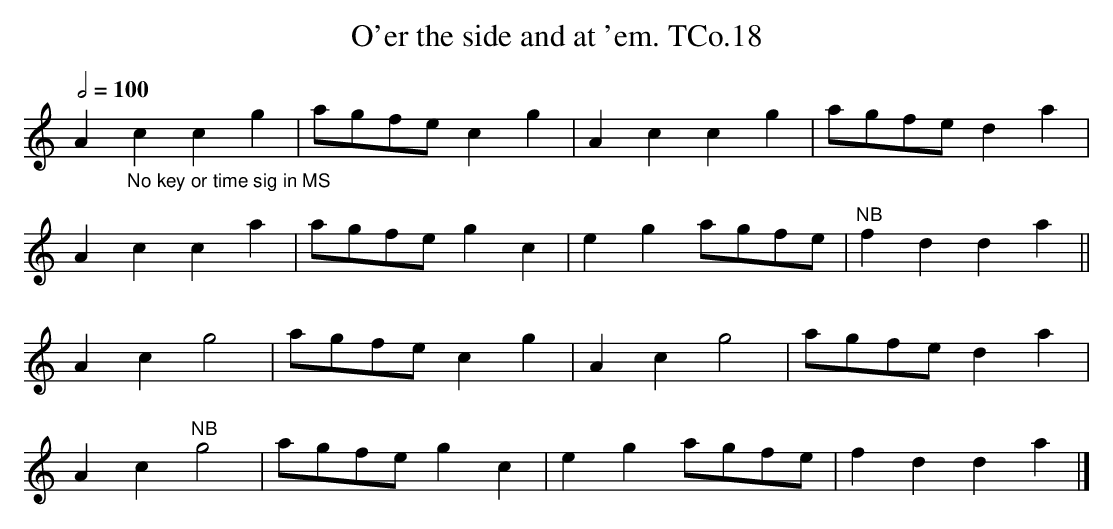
X:1
T:O'er the side and at 'em. TCo.18
M:None
L:1/8
Q:1/2=100
K:Am
A2 "_No key or time sig in MS"c2 c2 g2|agfe c2 g2|A2 c2 c2 g2|agfe d2 a2|
A2 c2 c2 a2|agfe g2 c2|e2 g2 agfe|"NB"f2d2d2a2||
A2 c2 g4|agfe c2 g2|A2 c2 g4|agfe d2 a2|
A2 c2 "^NB"g4| agfe g2 c2|e2 g2 agfe|f2 d2 d2 a2|]
